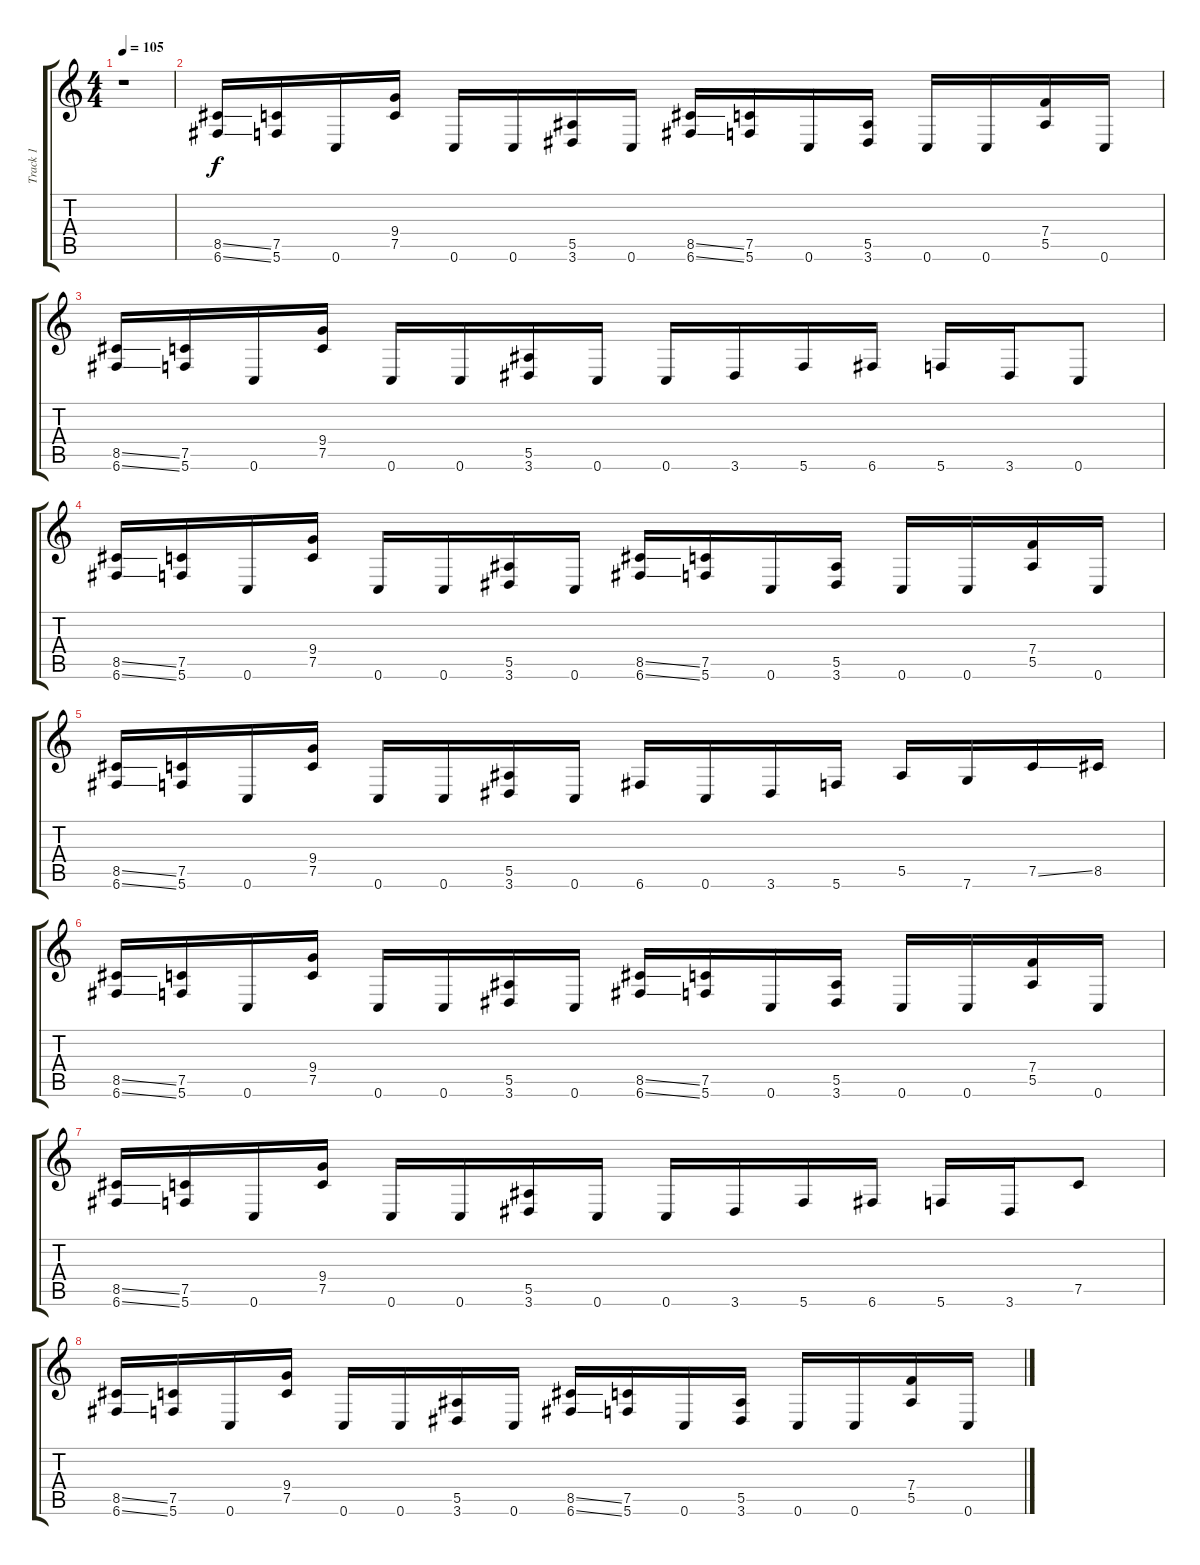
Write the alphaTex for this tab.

\track ("Track 1" "Track 1") {instrument distortionguitar}
\staff {score tabs}
\tuning (C4 G3 Eb3 Bb2 F2 C2) {hide}
\ts (4 4)
\tempo 105
\clef g2
\ks c
r.1{dy f} |
(8.5{ss} 6.6{ss}).16 (7.5 5.6).16 0.6.16 (9.4 7.5).16 0.6.16 0.6.16 (5.5 3.6).16 0.6.16 (8.5{ss} 6.6{ss}).16 (7.5 5.6).16 0.6.16 (5.5 3.6).16 0.6.16 0.6.16 (7.4 5.5).16 0.6.16 |
(8.5{ss} 6.6{ss}).16 (7.5 5.6).16 0.6.16 (9.4 7.5).16 0.6.16 0.6.16 (5.5 3.6).16 0.6.16 0.6.16 3.6.16 5.6.16 6.6.16 5.6.16 3.6.16 0.6.8 |
(8.5{ss} 6.6{ss}).16 (7.5 5.6).16 0.6.16 (9.4 7.5).16 0.6.16 0.6.16 (5.5 3.6).16 0.6.16 (8.5{ss} 6.6{ss}).16 (7.5 5.6).16 0.6.16 (5.5 3.6).16 0.6.16 0.6.16 (7.4 5.5).16 0.6.16 |
(8.5{ss} 6.6{ss}).16 (7.5 5.6).16 0.6.16 (9.4 7.5).16 0.6.16 0.6.16 (5.5 3.6).16 0.6.16 6.6.16 0.6.16 3.6.16 5.6.16 5.5.16 7.6.16 7.5{ss}.16 8.5.16 |
(8.5{ss} 6.6{ss}).16 (7.5 5.6).16 0.6.16 (9.4 7.5).16 0.6.16 0.6.16 (5.5 3.6).16 0.6.16 (8.5{ss} 6.6{ss}).16 (7.5 5.6).16 0.6.16 (5.5 3.6).16 0.6.16 0.6.16 (7.4 5.5).16 0.6.16 |
(8.5{ss} 6.6{ss}).16 (7.5 5.6).16 0.6.16 (9.4 7.5).16 0.6.16 0.6.16 (5.5 3.6).16 0.6.16 0.6.16 3.6.16 5.6.16 6.6.16 5.6.16 3.6.16 7.5.8 |
(8.5{ss} 6.6{ss}).16 (7.5 5.6).16 0.6.16 (9.4 7.5).16 0.6.16 0.6.16 (5.5 3.6).16 0.6.16 (8.5{ss} 6.6{ss}).16 (7.5 5.6).16 0.6.16 (5.5 3.6).16 0.6.16 0.6.16 (7.4 5.5).16 0.6.16
